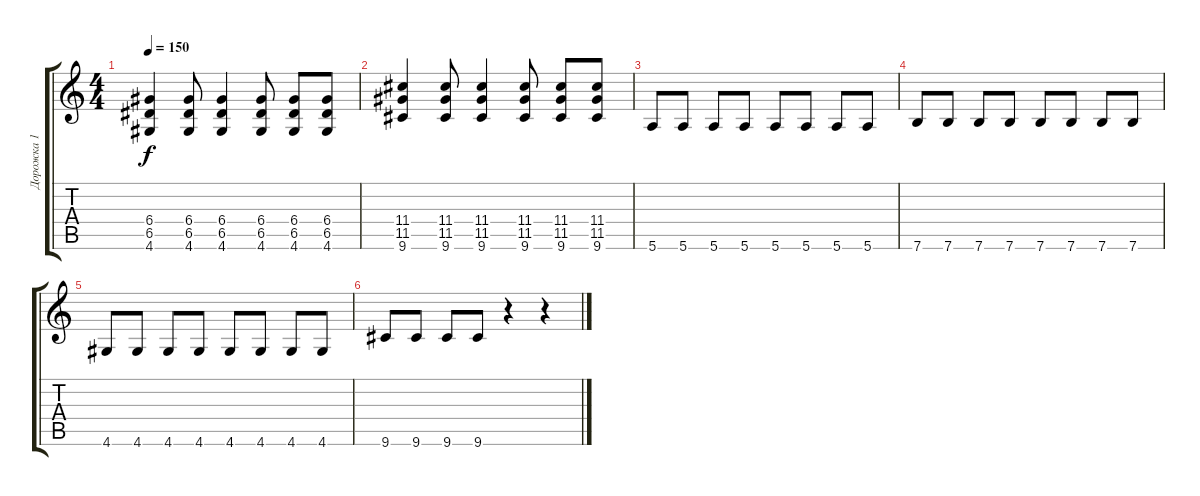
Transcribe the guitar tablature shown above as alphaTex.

\track ("Дорожка 1" "Дорожка 1") {instrument distortionguitar}
\staff {score tabs}
\tuning (E4 B3 G3 D3 A2 E2) {hide}
\ts (4 4)
\tempo 150
\clef g2
\ks c
(6.4 6.5 4.6).4{dy f} (6.4 6.5 4.6).8 (6.4 6.5 4.6).4 (6.4 6.5 4.6).8 (6.4 6.5 4.6).8 (6.4 6.5 4.6).8 |
(11.4 11.5 9.6).4 (11.4 11.5 9.6).8 (11.4 11.5 9.6).4 (11.4 11.5 9.6).8 (11.4 11.5 9.6).8 (11.4 11.5 9.6).8 |
5.6.8 5.6.8 5.6.8 5.6.8 5.6.8 5.6.8 5.6.8 5.6.8 |
7.6.8 7.6.8 7.6.8 7.6.8 7.6.8 7.6.8 7.6.8 7.6.8 |
4.6.8 4.6.8 4.6.8 4.6.8 4.6.8 4.6.8 4.6.8 4.6.8 |
9.6.8 9.6.8 9.6.8 9.6.8 r.4 r.4
